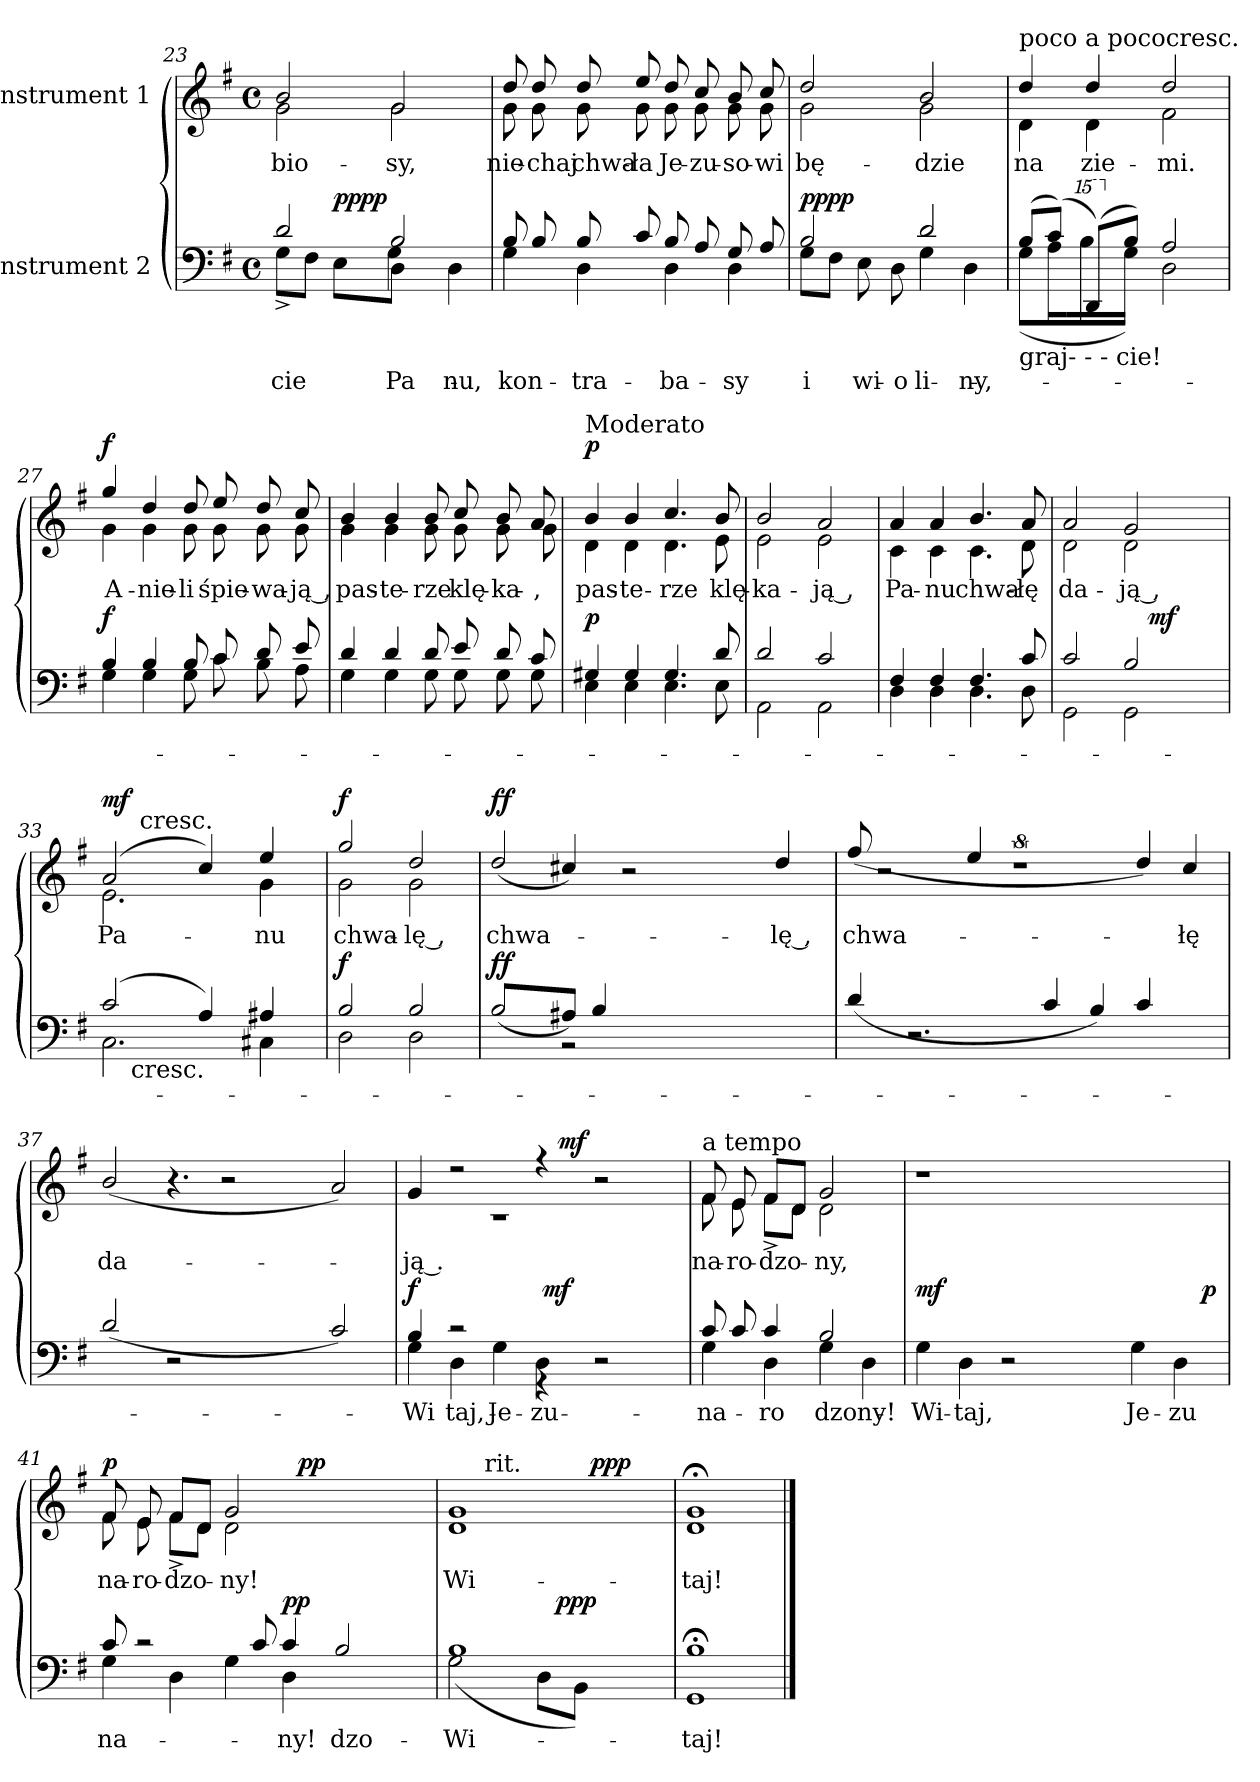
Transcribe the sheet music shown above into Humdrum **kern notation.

**kern	**text	**dynam	**kern	**text	**dynam
*part2	*part2	*part2	*part1	*part1	*part1
*staff2	*staff2	*staff2	*staff1	*staff1	*staff1
*I"Instrument 2	*	*	*I"Instrument 1	*	*
*clefF4	*	*	*clefG2	*	*
*k[f#]	*	*	*k[f#]	*	*
*G:	*	*	*G:	*	*
*M4/4	*	*	*M4/4	*	*
*met(c)	*	*	*met(c)	*	*
=23	=23	=23	=23	=23	=23
!	!LO:LY:b:cj	!	!	!LO:LY:b:cj	!
*^	*	*	*^	*	*
*	*^	*	*	*	*	*	*
2d/	8G^<\L	2ryy	-cie	.	2b/	2g\	-bio-	.
.	8F#\J	.	.	.	.	.	.	.
!	!	!	!	!LO:DY:b	!	!	!	!
.	8E\L	.	.	pppp	.	.	.	.
.	8ryy	.	.	.	.	.	.	.
!	!	!	!LO:LY:b	!	!	!	!LO:LY:b:cj	!
2B/	8D\J	4G\	Pa-	.	2g/	2g\	-sy,	.
.	4.ryy	.	.	.	.	.	.	.
!	!	!	!LO:LY:b:rj	!	!	!	!	!
.	.	4D\	-nu,	.	.	.	.	.
=24	=24	=24	=24	=24	=24	=24	=24	=24
!	!	!	!LO:LY:b	!	!	!	!LO:LY:b:cj	!
*	*v	*v	*	*	*	*	*	*
8B/	4G\	kon-	.	8dd/	8g\	nie-	.
!	!	!	!	!	!	!LO:LY:b:rj	!
8B/	.	.	.	8dd/	8g\	-chaj	.
!	!	!LO:LY:b:cj	!	!	!	!LO:LY:b:cj	!
8B/	4D\	-tra-	.	8dd/	8g\	chwa-	.
!	!	!	!	!	!	!LO:LY:b:rj	!
8c/	.	.	.	8ee/	8g\	-ła	.
!	!	!LO:LY:b:cj	!	!	!	!LO:LY:b	!
8B/	4D\	-ba-	.	8dd/	8g\	Je-	.
!	!	!	!	!	!	!LO:LY:b:cj	!
8A/	.	.	.	8cc/	8g\	-zu-	.
!	!	!LO:LY:b:cj	!	!	!	!LO:LY:b:cj	!
8G/	4D\	-sy	.	8b/	8g\	-so-	.
!	!	!	!	!	!	!LO:LY:b:rj	!
8A/	.	.	.	8cc/	8g\	-wi	.
=25	=25	=25	=25	=25	=25	=25	=25
!	!	!LO:LY:b	!LO:DY:b	!	!	!LO:LY:b:rj	!
2B/	8G\L	i	pppp	2dd/	2g\	bę-	.
.	8F#\J	.	.	.	.	.	.
!	!	!LO:LY:b	!	!	!	!	!
.	8E\	wi-	.	.	.	.	.
!	!	!LO:LY:b:cj	!	!	!	!	!
.	8D\	-o-	.	.	.	.	.
!	!	!LO:LY:b:cj	!	!	!	!LO:LY:b:cj	!
2d/	4G\	-li-	.	2b/	2g\	-dzie	.
!	!	!LO:LY:b:rj	!	!	!	!	!
.	4D\	-ny,	.	.	.	.	.
!!LO:LB:g=z	!!
=26	=26	=26	=26	=26	=26	=26	=26
!	!	!	!	!LO:TX:a:t=poco a pococresc.	!	!	!
!LO:TX:b:t=graj- - - cie!	!	!	!	!	!	!	!
!	!	!	!	!	!	!LO:LY:b:cj	!
(>8B/L	(<8G\L	.	.	4dd/	4d\	na	.
(>8c/J)	16A\	.	.	.	.	.	.
.	16ryy	.	.	.	.	.	.
*15ma	*	*	*	*	*	*	*
!	!	!	!	!	!	!LO:LY:b:cj	!
(>8d/L)	16bb\	.	.	4dd/	4d\	zie-	.
.	16ryy	.	.	.	.	.	.
*X15ma	*	*	*	*	*	*	*
8B/J)	16G\J)	.	.	.	.	.	.
.	16ryy	.	.	.	.	.	.
!	!	!	!	!	!	!LO:LY:b:cj	!
2A/	2D\	.	.	2dd/	2f#\	-mi.	.
=27	=27	=27	=27	=27	=27	=27	=27
!	!	!	!LO:DY:a	!	!	!LO:LY:b	!LO:DY:a
4B/	4G\	.	f	4gg/	4g\	A-	f
!	!	!	!	!	!	!LO:LY:b:cj	!
4B/	4G\	.	.	4dd/	4g\	-nie-	.
!	!	!	!	!	!	!LO:LY:b:cj	!
8B/	8G\	.	.	8dd/	8g\	-li	.
!	!	!	!	!	!	!LO:LY:b:rj	!
8c/	8c\	.	.	8ee/	8g\	śpie-	.
!	!	!	!	!	!	!LO:LY:b:rj	!
8d/	8B\	.	.	8dd/	8g\	-wa-	.
!	!	!	!	!	!	!LO:LY:b:rj	!
8e/	8A\	.	.	8cc/	8g\	-ją ,	.
=28	=28	=28	=28	=28	=28	=28	=28
!	!	!	!	!	!	!LO:LY:b:cj	!
4d/	4G\	.	.	4b/	4g\	pas-	.
!	!	!	!	!	!	!LO:LY:b:cj	!
4d/	4G\	.	.	4b/	4g\	-te-	.
!	!	!	!	!	!	!LO:LY:b:cj	!
8d/	8G\	.	.	8b/	8g\	-rze	.
!	!	!	!	!	!	!LO:LY:b:rj	!
8e/	8G\	.	.	8cc/	8g\	klę-	.
!	!	!	!	!	!	!LO:LY:b:cj	!
8d/	8G\	.	.	8b/	8g\	-ka-	.
!	!	!	!	!	!	!LO:LY:b:rj	!
!	!	!	!	!	!	!LO:LY:b:rj	!
8c/	8G\	.	.	8a/	8g\	,	.
=29	=29	=29	=29	=29	=29	=29	=29
!	!	!	!	!LO:TX:a:t=Moderato	!	!	!
!	!	!	!LO:DY:a	!	!	!LO:LY:b:cj	!LO:DY:a
4G#X/	4E\	.	p	4b/	4d\	pas-	p
!	!	!	!	!	!	!LO:LY:b:rj	!
4G#/	4E\	.	.	4b/	4d\	-te-	.
!	!	!	!	!	!	!LO:LY:b:cj	!
4.G#/	4.E\	.	.	4.cc/	4.d\	-rze	.
!	!	!	!	!	!	!LO:LY:b:rj	!
8d/	8E\	.	.	8b/	8e\	klę-	.
=30	=30	=30	=30	=30	=30	=30	=30
!	!	!	!	!	!	!LO:LY:b:cj	!
2d/	2AA\	.	.	2b/	2e\	-ka-	.
!	!	!	!	!	!	!LO:LY:b:rj	!
2c/	2AA\	.	.	2a/	2e\	-ją ,	.
!!LO:LB:g=z	!!
=31	=31	=31	=31	=31	=31	=31	=31
!	!	!	!	!	!	!LO:LY:b:cj	!
4F#/	4D\	.	.	4a/	4c\	Pa-	.
!	!	!	!	!	!	!LO:LY:b:cj	!
4F#/	4D\	.	.	4a/	4c\	-nu	.
!	!	!	!	!	!	!LO:LY:b:cj	!
4.F#/	4.D\	.	.	4.b/	4.c\	chwa-	.
!	!	!	!	!	!	!LO:LY:b:cj	!
8c/	8D\	.	.	8a/	8d\	-łę	.
=32	=32	=32	=32	=32	=32	=32	=32
!	!	!	!	!	!	!LO:LY:b:cj	!
*	*^	*	*	*	*	*	*
2c/	2GG\	2ryy	.	.	2a/	2d\	da-	.
!	!	!	!	!	!	!	!LO:LY:b:rj	!
2B/	2GG\	16ryy	.	.	2g/	2d\	-ją ,	.
.	.	64ryy	.	.	.	.	.	.
!	!	!	!	!LO:DY:b	!	!	!	!
.	.	4ryy	.	mf	.	.	.	.
.	.	8ryy	.	.	.	.	.	.
.	.	32.ryy	.	.	.	.	.	.
=33	=33	=33	=33	=33	=33	=33	=33	=33
!	!	!	!	!	!	!	!LO:LY:b:cj	!LO:DY:a
*	*	*	*	*	*	*^	*	*
(>2c/	2.C\	16..ryy	.	.	(>2a/	2.e\	8ryy	Pa-	mf
!	!	!LO:TX:b:t=cresc.	!	!	!	!	!	!	!
.	.	2ryy	.	.	.	.	.	.	.
!	!	!	!	!	!	!	!LO:TX:a:t=cresc.	!	!
.	.	.	.	.	.	.	2..ryy	.	.
4A/)	.	.	.	.	4cc/)	.	.	.	.
.	.	4ryy	.	.	.	.	.	.	.
!	!	!	!	!	!	!	!	!LO:LY:b:cj	!
4A#X/	4C#X\	.	.	.	4ee/	4g\	.	-nu	.
.	.	8ryy	.	.	.	.	.	.	.
.	.	64ryy	.	.	.	.	.	.	.
=34	=34	=34	=34	=34	=34	=34	=34	=34	=34
!	!	!	!	!LO:DY:b	!	!	!	!LO:LY:b:cj	!LO:DY:a
*	*v	*v	*	*	*	*	*	*	*
*	*	*	*	*	*v	*v	*	*
2B/	2D\	.	f	2gg/	2g\	chwa-	f
!	!	!	!	!	!	!LO:LY:b:rj	!
2B/	2D\	.	.	2dd/	2g\	-lę ,	.
=35	=35	=35	=35	=35	=35	=35	=35
!	!	!	!LO:DY:a	!	!	!LO:LY:b:cj	!LO:DY:a
*	*	*	*	*v	*v	*	*
(>2B/	2ryy	.	ff	(>2dd/	chwa-	ff
8A#X/J)	2r	.	.	4cc#X/)	.	.
4B/	.	.	.	.	.	.
.	.	.	.	2r	.	.
2.ryy	.	.	.	.	.	.
.	2.ryy	.	.	.	.	.
.	.	.	.	4ryy	.	.
!	!	!	!	!	!LO:LY:b:rj	!
.	.	.	.	4dd/	-lę ,	.
8ryy	.	.	.	.	.	.
*v	*v	*	*	*	*	*
=36	=36	=36	=36	=36	=36
!	!	!	!	!LO:LY:b:cj	!
(>4d/	.	.	(>8ff#/L	chwa-	.
.	.	.	2r	.	.
2.r	.	.	.	.	.
.	.	.	4ee/	.	.
.	.	.	8%5r	.	.
4c/	.	.	.	.	.
4B/)	.	.	.	.	.
4c/	.	.	4dd/)	.	.
!	!	!	!	!LO:LY:b:cj	!
4ryy	.	.	4cc/	-łę	.
=37	=37	=37	=37	=37	=37
!	!	!	!	!LO:LY:b:cj	!
(>2d/	.	.	(>2b/	da-	.
2r	.	.	4.r	.	.
.	.	.	2r	.	.
2ryy	.	.	.	.	.
.	.	.	8ryy	.	.
2c/)	.	.	2a/)	.	.
!!LO:LB:g=z
=38	=38	=38	=38	=38	=38
!LO:TX:b:t=a tempo	!	!	!	!	!
!	!LO:LY:b:cj	!LO:DY:b	!	!LO:LY:b:rj	!
*^	*	*	*^	*	*
*	*^	*	*	*	*^	*	*
4B/	4G\	2ryy	Wi-	f	4g/	2ryy	2ryy	-ją .	.
!	!	!	!LO:LY:b:cj	!	!	!	!	!	!
2r	4D\	.	-taj,	.	2r	.	.	.	.
!	!	!	!LO:LY:b	!	!	!LO:N:vis=1	!	!	!
.	4G\	4ryy	Je-	.	.	2r	4ryy	.	.
!	!	!	!LO:LY:b:rj	!	!	!	!	!	!
4rGG	4D\	64ryy	-zu	.	4r	.	16ryy	.	.
!	!	!	!	!LO:DY:a	!	!	!	!	!
.	.	2ryy	.	mf	.	.	.	.	.
!	!	!	!	!	!	!	!	!	!LO:DY:a
.	.	.	.	.	.	.	2ryy	.	mf
2r	2ryy	.	.	.	2r	2ryy	.	.	.
.	.	8...ryy	.	.	.	.	.	.	.
.	.	.	.	.	.	.	8.ryy	.	.
=39	=39	=39	=39	=39	=39	=39	=39	=39	=39
!	!	!	!	!	!LO:TX:a:t=a tempo	!	!	!	!
!	!	!	!LO:LY:b:cj	!	!	!	!	!LO:LY:b:cj	!
*	*v	*v	*	*	*	*	*	*	*
*	*	*	*	*	*v	*v	*	*
8c/	4G\	na-	.	8f#/	8f#\	na-	.
!	!	!	!	!	!	!LO:LY:b	!
8c/	.	.	.	8e/	8e\	-ro-	.
!	!	!LO:LY:b:cj	!	!	!	!LO:LY:b:rj	!
4c/	4D\	-ro	.	8f#/L	8f#^<\L	-dzo-	.
.	.	.	.	8d/J	8d\J	.	.
!	!	!LO:LY:b:cj	!	!	!	!LO:LY:b:cj	!
2B/	4G\	dzo-	.	2g/	2d\	-ny,	.
!	!	!LO:LY:b:rj	!	!	!	!	!
.	4D\	-ny!	.	.	.	.	.
*	*	*	*	*v	*v	*	*
=40	=40	=40	=40	=40	=40	=40
!	!	!LO:LY:b:cj	!LO:DY:a	!LO:N:vis=1	!	!
4G\	1...ryy	Wi-	mf	1r	.	.
!	!	!LO:LY:b:rj	!	!	!	!
4D\	.	-taj,	.	.	.	.
2r	.	.	.	.	.	.
2ryy	.	.	.	1ryy	.	.
!	!	!LO:LY:b:cj	!	!	!	!
4G\	.	Je-	.	.	.	.
!	!	!LO:LY:b:cj	!	!	!	!
4D\	.	-zu	.	.	.	.
!	!	!	!LO:DY:a	!	!	!
.	8ryy	.	p	.	.	.
=41	=41	=41	=41	=41	=41	=41
!	!	!LO:LY:b:cj	!	!	!LO:LY:b:cj	!LO:DY:a
*	*	*	*	*^	*	*
*	*	*	*	*	*^	*	*
8c/	4G\	na-	.	8f#/	8f#\	2ryy	na-	p
!	!	!	!	!	!	!	!LO:LY:b	!
2r	.	.	.	8e/	8e\	.	-ro-	.
!	!	!	!	!	!	!	!LO:LY:b:cj	!
.	4D\	.	.	8f#/L	8f#^<\L	.	-dzo-	.
.	.	.	.	8d/J	8d\J	.	.	.
!	!	!	!	!	!	!	!LO:LY:b:cj	!
.	4G\	.	.	2g/	2d\	4ryy	-ny!	.
8c/	.	.	.	.	.	.	.	.
!	!	!LO:LY:b:cj	!	!	!	!	!	!
!	!	!LO:LY:b:rj	!LO:DY:a	!	!	!	!	!
4c/	4D\	-ny!	pp	.	.	32.ryy	.	.
!	!	!	!	!	!	!	!	!LO:DY:a
.	.	.	.	.	.	2ryy	.	pp
!	!	!LO:LY:b:cj	!	!	!	!	!	!
2B/	2ryy	dzo-	.	2ryy	2ryy	.	.	.
.	.	.	.	.	.	8ryy	.	.
.	.	.	.	.	.	16ryy	.	.
.	.	.	.	.	.	64ryy	.	.
=42	=42	=42	=42	=42	=42	=42	=42	=42
!	!	!LO:LY:b:cj	!	!	!	!	!LO:LY:b:cj	!
*	*^	*	*	*	*	*	*	*
1B	(<2G\	2ryy	Wi-	.	1g 1d	2ryy	8ryy	Wi-	.
.	.	.	.	.	.	.	64ryy	.	.
!	!	!	!	!	!	!	!LO:TX:a:t=rit.	!	!
.	.	.	.	.	.	.	2ryy	.	.
.	8D\L	16ryy	.	.	.	8ryy	.	.	.
!	!	!	!	!LO:DY:a	!	!	!	!	!
.	.	4..ryy	.	ppp	.	.	.	.	.
.	8BB\J)	.	.	.	.	32ryy	.	.	.
.	.	.	.	.	.	.	4ryy	.	.
!	!	!	!	!	!	!	!	!	!LO:DY:a
.	.	.	.	.	.	4ryy	.	.	ppp
.	4ryy	.	.	.	.	.	.	.	.
.	.	.	.	.	.	.	16..ryy	.	.
.	.	.	.	.	.	16.ryy	.	.	.
=43	=43	=43	=43	=43	=43	=43	=43	=43	=43
!	!	!	!LO:LY:b:cj	!	!	!	!	!LO:LY:b:cj	!
*v	*v	*v	*	*	*	*	*	*	*
*	*	*	*v	*v	*v	*	*
1B; 1GG;	-taj!	.	1g;< 1d;<	-taj!	.
==	==	==	==	==	==
*-	*-	*-	*-	*-	*-
